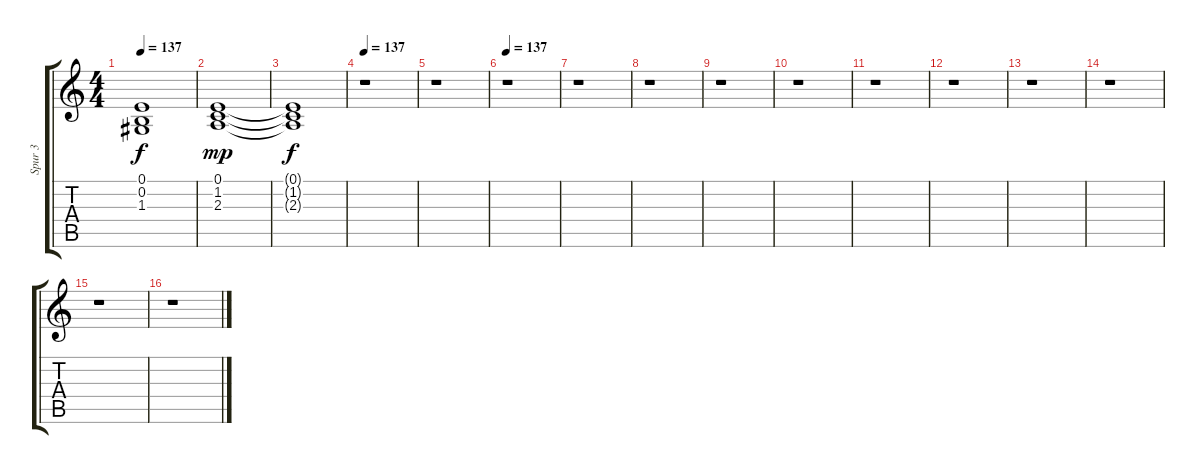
\track ("Spur 3" "Spur 3") {instrument shakuhachi}
\staff {score tabs}
\tuning (E4 B3 G3 D3 A2 E2) {hide}
\ts (4 4)
\tempo 137
\clef g2
\ks c
(0.1{t} 0.2{t} 1.3{t}).1{dy f} |
(0.1 1.2 2.3).1{dy mp} |
(0.1{t} 1.2{t} 2.3{t}).1{dy f} |
\tempo 137
r.1 |
r.1 |
\tempo 137
r.1 |
r.1 |
r.1 |
r.1 |
r.1 |
r.1 |
r.1 |
r.1 |
r.1 |
r.1 |
r.1
